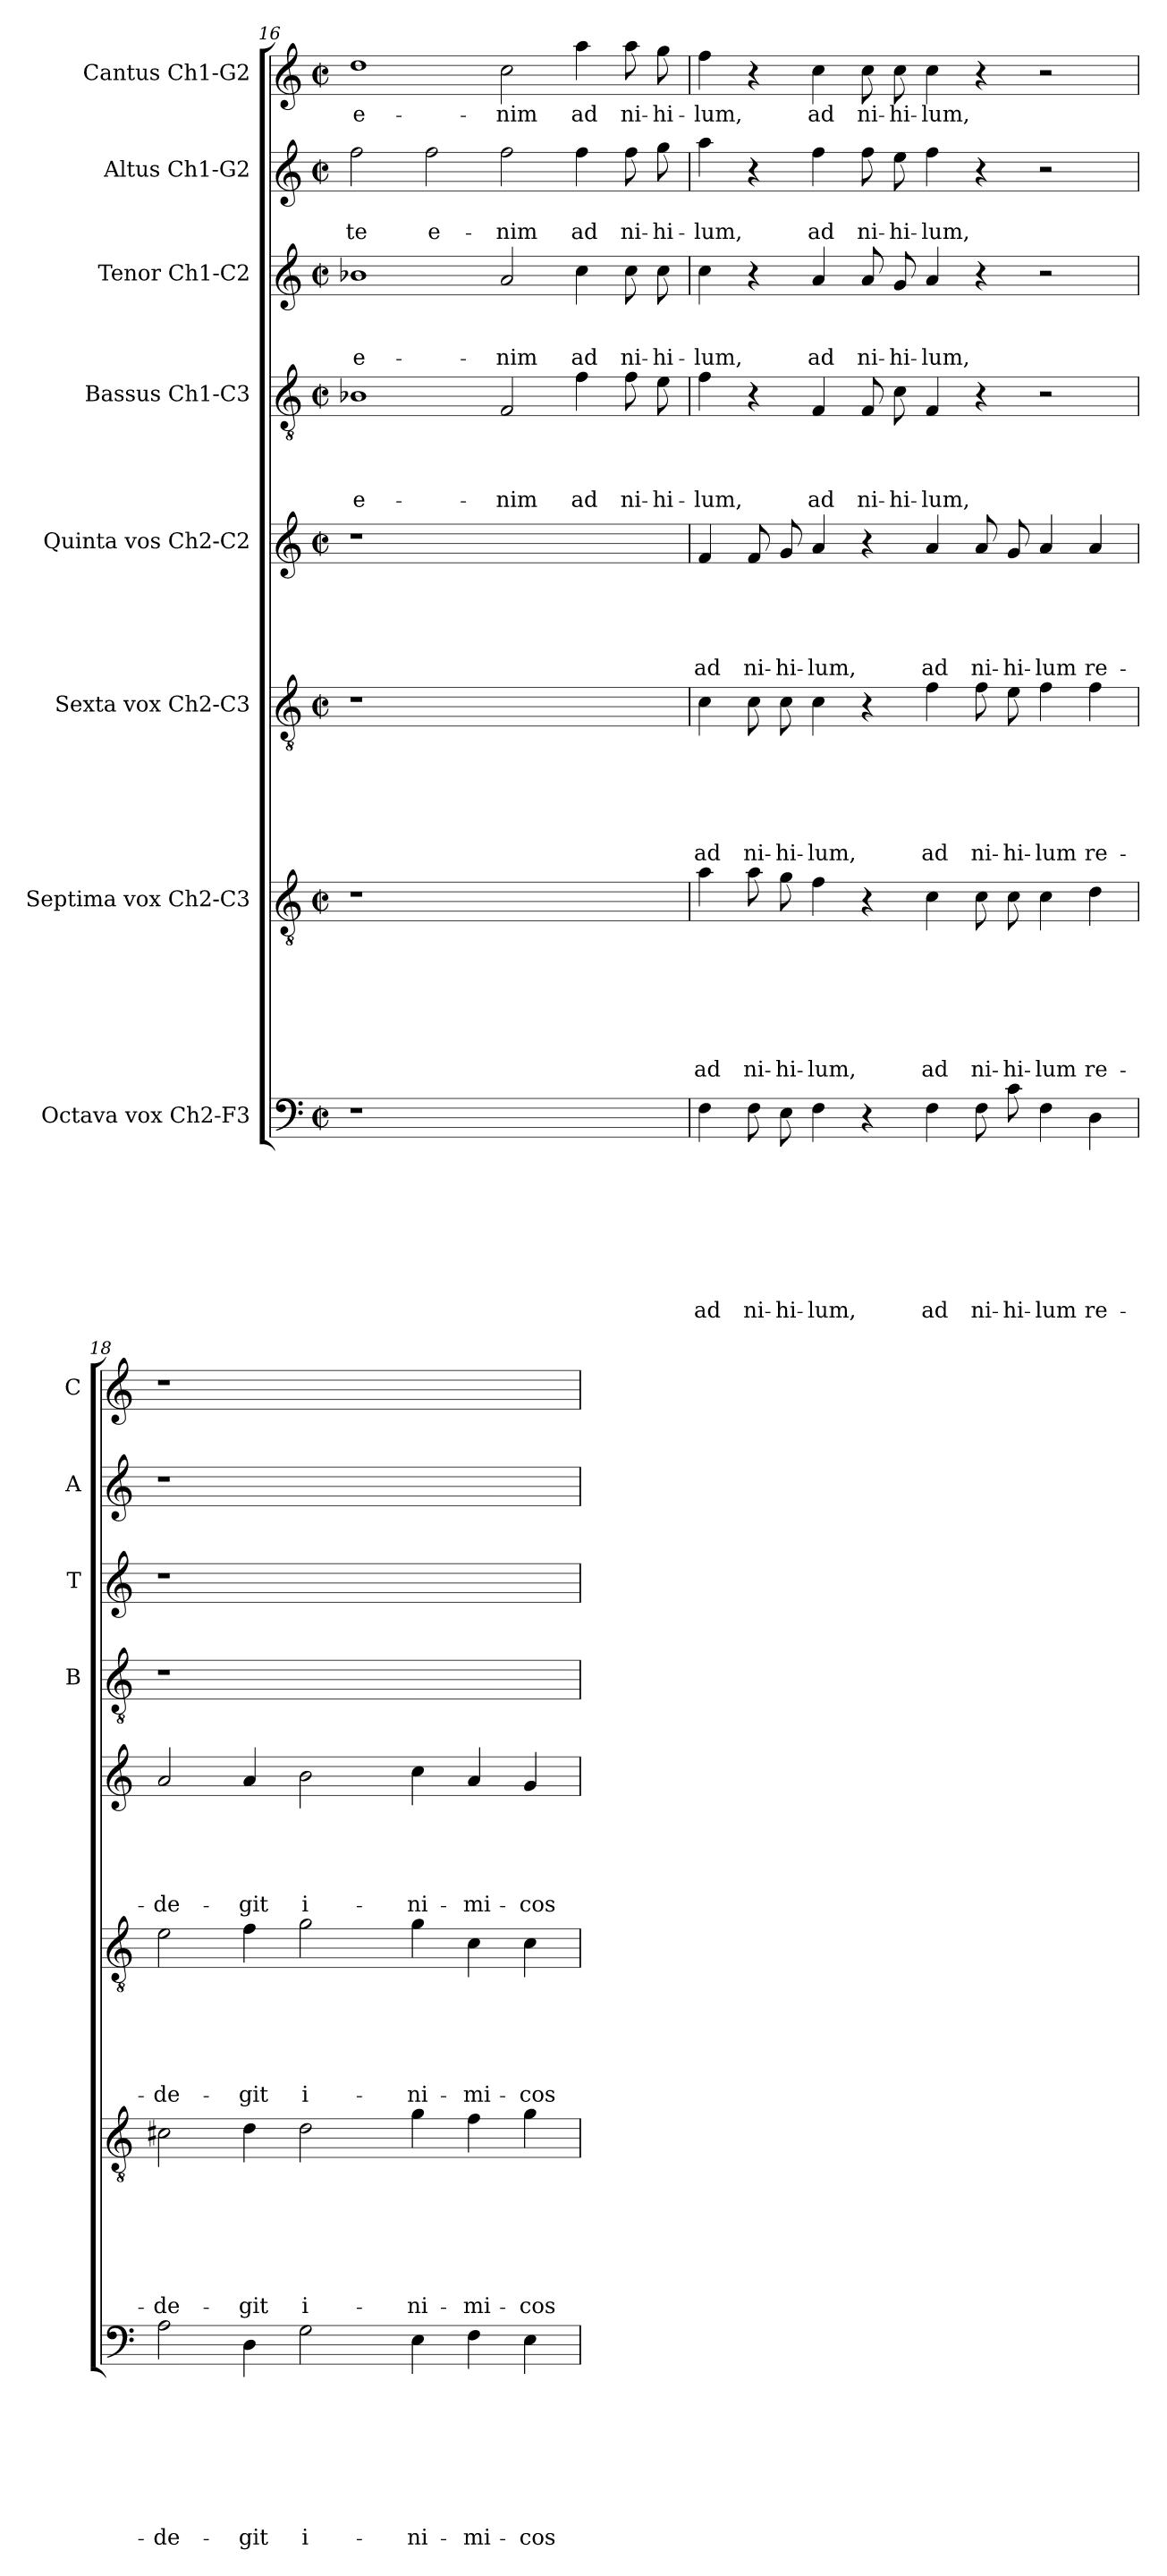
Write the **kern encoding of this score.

**kern	**text	**text	**text	**text	**text	**text	**text	**text	**kern	**text	**text	**text	**text	**text	**text	**text	**kern	**text	**text	**text	**text	**text	**text	**kern	**text	**text	**text	**text	**text	**kern	**text	**text	**text	**text	**kern	**text	**text	**text	**kern	**text	**text	**kern	**text
*part8	*part8	*part8	*part8	*part8	*part8	*part8	*part8	*part8	*part7	*part7	*part7	*part7	*part7	*part7	*part7	*part7	*part6	*part6	*part6	*part6	*part6	*part6	*part6	*part5	*part5	*part5	*part5	*part5	*part5	*part4	*part4	*part4	*part4	*part4	*part3	*part3	*part3	*part3	*part2	*part2	*part2	*part1	*part1
*staff8	*staff8	*staff8	*staff8	*staff8	*staff8	*staff8	*staff8	*staff8	*staff7	*staff7	*staff7	*staff7	*staff7	*staff7	*staff7	*staff7	*staff6	*staff6	*staff6	*staff6	*staff6	*staff6	*staff6	*staff5	*staff5	*staff5	*staff5	*staff5	*staff5	*staff4	*staff4	*staff4	*staff4	*staff4	*staff3	*staff3	*staff3	*staff3	*staff2	*staff2	*staff2	*staff1	*staff1
*I"Octava vox Ch2-F3	*	*	*	*	*	*	*	*	*I"Septima vox Ch2-C3	*	*	*	*	*	*	*	*I"Sexta vox Ch2-C3	*	*	*	*	*	*	*I"Quinta vos Ch2-C2	*	*	*	*	*	*I"Bassus Ch1-C3	*	*	*	*	*I"Tenor Ch1-C2	*	*	*	*I"Altus Ch1-G2	*	*	*I"Cantus Ch1-G2	*
*	*	*	*	*	*	*	*	*	*	*	*	*	*	*	*	*	*	*	*	*	*	*	*	*	*	*	*	*	*	*I'B	*	*	*	*	*I'T	*	*	*	*I'A	*	*	*I'C	*
*clefF4	*	*	*	*	*	*	*	*	*clefGv2	*	*	*	*	*	*	*	*clefGv2	*	*	*	*	*	*	*clefG2	*	*	*	*	*	*clefGv2	*	*	*	*	*clefG2	*	*	*	*clefG2	*	*	*clefG2	*
*k[]	*	*	*	*	*	*	*	*	*k[]	*	*	*	*	*	*	*	*k[]	*	*	*	*	*	*	*k[]	*	*	*	*	*	*k[]	*	*	*	*	*k[]	*	*	*	*k[]	*	*	*k[]	*
*C:	*	*	*	*	*	*	*	*	*C:	*	*	*	*	*	*	*	*C:	*	*	*	*	*	*	*C:	*	*	*	*	*	*C:	*	*	*	*	*C:	*	*	*	*C:	*	*	*C:	*
*M2/2	*	*	*	*	*	*	*	*	*M2/2	*	*	*	*	*	*	*	*M2/2	*	*	*	*	*	*	*M2/2	*	*	*	*	*	*M2/2	*	*	*	*	*M2/2	*	*	*	*M2/2	*	*	*M2/2	*
*met(c|)	*	*	*	*	*	*	*	*	*met(c|)	*	*	*	*	*	*	*	*met(c|)	*	*	*	*	*	*	*met(c|)	*	*	*	*	*	*met(c|)	*	*	*	*	*met(c|)	*	*	*	*met(c|)	*	*	*met(c|)	*
=16	=16	=16	=16	=16	=16	=16	=16	=16	=16	=16	=16	=16	=16	=16	=16	=16	=16	=16	=16	=16	=16	=16	=16	=16	=16	=16	=16	=16	=16	=16	=16	=16	=16	=16	=16	=16	=16	=16	=16	=16	=16	=16	=16
!	!	!	!	!	!	!	!	!	!	!	!	!	!	!	!	!	!	!	!	!	!	!	!	!	!	!	!	!	!	!	!	!	!	!LO:LY:b	!	!	!	!LO:LY:b	!	!	!LO:LY:b	!	!LO:LY:b
1r	.	.	.	.	.	.	.	.	1r	.	.	.	.	.	.	.	1r	.	.	.	.	.	.	1r	.	.	.	.	.	1B-X	.	.	.	e-	1b-X	.	.	e-	2ff\	.	te	1dd	e-
!	!	!	!	!	!	!	!	!	!	!	!	!	!	!	!	!	!	!	!	!	!	!	!	!	!	!	!	!	!	!	!	!	!	!	!	!	!	!	!	!	!LO:LY:b	!	!
.	.	.	.	.	.	.	.	.	.	.	.	.	.	.	.	.	.	.	.	.	.	.	.	.	.	.	.	.	.	.	.	.	.	.	.	.	.	.	2ff\	.	e-	.	.
!	!	!	!	!	!	!	!	!	!	!	!	!	!	!	!	!	!	!	!	!	!	!	!	!	!	!	!	!	!	!	!	!	!	!LO:LY:b	!	!	!	!LO:LY:b	!	!	!LO:LY:b	!	!LO:LY:b
1ryy	.	.	.	.	.	.	.	.	1ryy	.	.	.	.	.	.	.	1ryy	.	.	.	.	.	.	1ryy	.	.	.	.	.	2F/	.	.	.	-nim	2a/	.	.	-nim	2ff\	.	-nim	2cc\	-nim
!	!	!	!	!	!	!	!	!	!	!	!	!	!	!	!	!	!	!	!	!	!	!	!	!	!	!	!	!	!	!	!	!	!	!LO:LY:b	!	!	!	!LO:LY:b	!	!	!LO:LY:b	!	!LO:LY:b
.	.	.	.	.	.	.	.	.	.	.	.	.	.	.	.	.	.	.	.	.	.	.	.	.	.	.	.	.	.	4f\	.	.	.	ad	4cc\	.	.	ad	4ff\	.	ad	4aa\	ad
!	!	!	!	!	!	!	!	!	!	!	!	!	!	!	!	!	!	!	!	!	!	!	!	!	!	!	!	!	!	!	!	!	!	!LO:LY:b	!	!	!	!LO:LY:b	!	!	!LO:LY:b	!	!LO:LY:b
.	.	.	.	.	.	.	.	.	.	.	.	.	.	.	.	.	.	.	.	.	.	.	.	.	.	.	.	.	.	8f\	.	.	.	ni-	8cc\	.	.	ni-	8ff\	.	ni-	8aa\	ni-
!	!	!	!	!	!	!	!	!	!	!	!	!	!	!	!	!	!	!	!	!	!	!	!	!	!	!	!	!	!	!	!	!	!	!LO:LY:b	!	!	!	!LO:LY:b	!	!	!LO:LY:b	!	!LO:LY:b
.	.	.	.	.	.	.	.	.	.	.	.	.	.	.	.	.	.	.	.	.	.	.	.	.	.	.	.	.	.	8e\	.	.	.	-hi-	8cc\	.	.	-hi-	8gg\	.	-hi-	8gg\	-hi-
!!LO:LB:g=z
=17	=17	=17	=17	=17	=17	=17	=17	=17	=17	=17	=17	=17	=17	=17	=17	=17	=17	=17	=17	=17	=17	=17	=17	=17	=17	=17	=17	=17	=17	=17	=17	=17	=17	=17	=17	=17	=17	=17	=17	=17	=17	=17	=17
!	!	!	!	!	!	!	!	!LO:LY:b	!	!	!	!	!	!	!	!LO:LY:b	!	!	!	!	!	!	!LO:LY:b	!	!	!	!	!	!LO:LY:b	!	!	!	!	!LO:LY:b	!	!	!	!LO:LY:b	!	!	!LO:LY:b	!	!LO:LY:b
4F\	.	.	.	.	.	.	.	ad	4a\	.	.	.	.	.	.	ad	4c\	.	.	.	.	.	ad	4f/	.	.	.	.	ad	4f\	.	.	.	-lum,	4cc\	.	.	-lum,	4aa\	.	-lum,	4ff\	-lum,
!	!	!	!	!	!	!	!	!LO:LY:b	!	!	!	!	!	!	!	!LO:LY:b	!	!	!	!	!	!	!LO:LY:b	!	!	!	!	!	!LO:LY:b	!	!	!	!	!	!	!	!	!	!	!	!	!	!
8F\	.	.	.	.	.	.	.	ni-	8a\	.	.	.	.	.	.	ni-	8c\	.	.	.	.	.	ni-	8f/	.	.	.	.	ni-	4r	.	.	.	.	4r	.	.	.	4r	.	.	4r	.
!	!	!	!	!	!	!	!	!LO:LY:b	!	!	!	!	!	!	!	!LO:LY:b	!	!	!	!	!	!	!LO:LY:b	!	!	!	!	!	!LO:LY:b	!	!	!	!	!	!	!	!	!	!	!	!	!	!
8E\	.	.	.	.	.	.	.	-hi-	8g\	.	.	.	.	.	.	-hi-	8c\	.	.	.	.	.	-hi-	8g/	.	.	.	.	-hi-	.	.	.	.	.	.	.	.	.	.	.	.	.	.
!	!	!	!	!	!	!	!	!LO:LY:b	!	!	!	!	!	!	!	!LO:LY:b	!	!	!	!	!	!	!LO:LY:b	!	!	!	!	!	!LO:LY:b	!	!	!	!	!LO:LY:b	!	!	!	!LO:LY:b	!	!	!LO:LY:b	!	!LO:LY:b
4F\	.	.	.	.	.	.	.	-lum,	4f\	.	.	.	.	.	.	-lum,	4c\	.	.	.	.	.	-lum,	4a/	.	.	.	.	-lum,	4F/	.	.	.	ad	4a/	.	.	ad	4ff\	.	ad	4cc\	ad
!	!	!	!	!	!	!	!	!	!	!	!	!	!	!	!	!	!	!	!	!	!	!	!	!	!	!	!	!	!	!	!	!	!	!LO:LY:b	!	!	!	!LO:LY:b	!	!	!LO:LY:b	!	!LO:LY:b
4r	.	.	.	.	.	.	.	.	4r	.	.	.	.	.	.	.	4r	.	.	.	.	.	.	4r	.	.	.	.	.	8F/	.	.	.	ni-	8a/	.	.	ni-	8ff\	.	ni-	8cc\	ni-
!	!	!	!	!	!	!	!	!	!	!	!	!	!	!	!	!	!	!	!	!	!	!	!	!	!	!	!	!	!	!	!	!	!	!LO:LY:b	!	!	!	!LO:LY:b	!	!	!LO:LY:b	!	!LO:LY:b
.	.	.	.	.	.	.	.	.	.	.	.	.	.	.	.	.	.	.	.	.	.	.	.	.	.	.	.	.	.	8c\	.	.	.	-hi-	8g/	.	.	-hi-	8ee\	.	-hi-	8cc\	-hi-
!	!	!	!	!	!	!	!	!LO:LY:b	!	!	!	!	!	!	!	!LO:LY:b	!	!	!	!	!	!	!LO:LY:b	!	!	!	!	!	!LO:LY:b	!	!	!	!	!LO:LY:b	!	!	!	!LO:LY:b	!	!	!LO:LY:b	!	!LO:LY:b
4F\	.	.	.	.	.	.	.	ad	4c\	.	.	.	.	.	.	ad	4f\	.	.	.	.	.	ad	4a/	.	.	.	.	ad	4F/	.	.	.	-lum,	4a/	.	.	-lum,	4ff\	.	-lum,	4cc\	-lum,
!	!	!	!	!	!	!	!	!LO:LY:b	!	!	!	!	!	!	!	!LO:LY:b	!	!	!	!	!	!	!LO:LY:b	!	!	!	!	!	!LO:LY:b	!	!	!	!	!	!	!	!	!	!	!	!	!	!
8F\	.	.	.	.	.	.	.	ni-	8c\	.	.	.	.	.	.	ni-	8f\	.	.	.	.	.	ni-	8a/	.	.	.	.	ni-	4r	.	.	.	.	4r	.	.	.	4r	.	.	4r	.
!	!	!	!	!	!	!	!	!LO:LY:b	!	!	!	!	!	!	!	!LO:LY:b	!	!	!	!	!	!	!LO:LY:b	!	!	!	!	!	!LO:LY:b	!	!	!	!	!	!	!	!	!	!	!	!	!	!
8c\	.	.	.	.	.	.	.	-hi-	8c\	.	.	.	.	.	.	-hi-	8e\	.	.	.	.	.	-hi-	8g/	.	.	.	.	-hi-	.	.	.	.	.	.	.	.	.	.	.	.	.	.
!	!	!	!	!	!	!	!	!LO:LY:b	!	!	!	!	!	!	!	!LO:LY:b	!	!	!	!	!	!	!LO:LY:b	!	!	!	!	!	!LO:LY:b	!	!	!	!	!	!	!	!	!	!	!	!	!	!
4F\	.	.	.	.	.	.	.	-lum	4c\	.	.	.	.	.	.	-lum	4f\	.	.	.	.	.	-lum	4a/	.	.	.	.	-lum	2r	.	.	.	.	2r	.	.	.	2r	.	.	2r	.
!	!	!	!	!	!	!	!	!LO:LY:b	!	!	!	!	!	!	!	!LO:LY:b	!	!	!	!	!	!	!LO:LY:b	!	!	!	!	!	!LO:LY:b	!	!	!	!	!	!	!	!	!	!	!	!	!	!
4D\	.	.	.	.	.	.	.	re-	4d\	.	.	.	.	.	.	re-	4f\	.	.	.	.	.	re-	4a/	.	.	.	.	re-	.	.	.	.	.	.	.	.	.	.	.	.	.	.
=18	=18	=18	=18	=18	=18	=18	=18	=18	=18	=18	=18	=18	=18	=18	=18	=18	=18	=18	=18	=18	=18	=18	=18	=18	=18	=18	=18	=18	=18	=18	=18	=18	=18	=18	=18	=18	=18	=18	=18	=18	=18	=18	=18
!	!	!	!	!	!	!	!	!LO:LY:b	!	!	!	!	!	!	!	!LO:LY:b	!	!	!	!	!	!	!LO:LY:b	!	!	!	!	!	!LO:LY:b	!	!	!	!	!	!	!	!	!	!	!	!	!	!
2A\	.	.	.	.	.	.	.	-de-	2c#X\	.	.	.	.	.	.	-de-	2e\	.	.	.	.	.	-de-	2a/	.	.	.	.	-de-	1r	.	.	.	.	1r	.	.	.	1r	.	.	1r	.
!	!	!	!	!	!	!	!	!LO:LY:b	!	!	!	!	!	!	!	!LO:LY:b	!	!	!	!	!	!	!LO:LY:b	!	!	!	!	!	!LO:LY:b	!	!	!	!	!	!	!	!	!	!	!	!	!	!
4D\	.	.	.	.	.	.	.	-git	4d\	.	.	.	.	.	.	-git	4f\	.	.	.	.	.	-git	4a/	.	.	.	.	-git	.	.	.	.	.	.	.	.	.	.	.	.	.	.
!	!	!	!	!	!	!	!	!LO:LY:b	!	!	!	!	!	!	!	!LO:LY:b	!	!	!	!	!	!	!LO:LY:b	!	!	!	!	!	!LO:LY:b	!	!	!	!	!	!	!	!	!	!	!	!	!	!
2G\	.	.	.	.	.	.	.	i-	2d\	.	.	.	.	.	.	i-	2g\	.	.	.	.	.	i-	2b\	.	.	.	.	i-	.	.	.	.	.	.	.	.	.	.	.	.	.	.
.	.	.	.	.	.	.	.	.	.	.	.	.	.	.	.	.	.	.	.	.	.	.	.	.	.	.	.	.	.	1ryy	.	.	.	.	1ryy	.	.	.	1ryy	.	.	1ryy	.
!	!	!	!	!	!	!	!	!LO:LY:b	!	!	!	!	!	!	!	!LO:LY:b	!	!	!	!	!	!	!LO:LY:b	!	!	!	!	!	!LO:LY:b	!	!	!	!	!	!	!	!	!	!	!	!	!	!
4E\	.	.	.	.	.	.	.	-ni-	4g\	.	.	.	.	.	.	-ni-	4g\	.	.	.	.	.	-ni-	4cc\	.	.	.	.	-ni-	.	.	.	.	.	.	.	.	.	.	.	.	.	.
!	!	!	!	!	!	!	!	!LO:LY:b	!	!	!	!	!	!	!	!LO:LY:b	!	!	!	!	!	!	!LO:LY:b	!	!	!	!	!	!LO:LY:b	!	!	!	!	!	!	!	!	!	!	!	!	!	!
4F\	.	.	.	.	.	.	.	-mi-	4f\	.	.	.	.	.	.	-mi-	4c\	.	.	.	.	.	-mi-	4a/	.	.	.	.	-mi-	.	.	.	.	.	.	.	.	.	.	.	.	.	.
!	!	!	!	!	!	!	!	!LO:LY:b	!	!	!	!	!	!	!	!LO:LY:b	!	!	!	!	!	!	!LO:LY:b	!	!	!	!	!	!LO:LY:b	!	!	!	!	!	!	!	!	!	!	!	!	!	!
4E\	.	.	.	.	.	.	.	-cos	4g\	.	.	.	.	.	.	-cos	4c\	.	.	.	.	.	-cos	4g/	.	.	.	.	-cos	.	.	.	.	.	.	.	.	.	.	.	.	.	.
=	=	=	=	=	=	=	=	=	=	=	=	=	=	=	=	=	=	=	=	=	=	=	=	=	=	=	=	=	=	=	=	=	=	=	=	=	=	=	=	=	=	=	=
*-	*-	*-	*-	*-	*-	*-	*-	*-	*-	*-	*-	*-	*-	*-	*-	*-	*-	*-	*-	*-	*-	*-	*-	*-	*-	*-	*-	*-	*-	*-	*-	*-	*-	*-	*-	*-	*-	*-	*-	*-	*-	*-	*-
